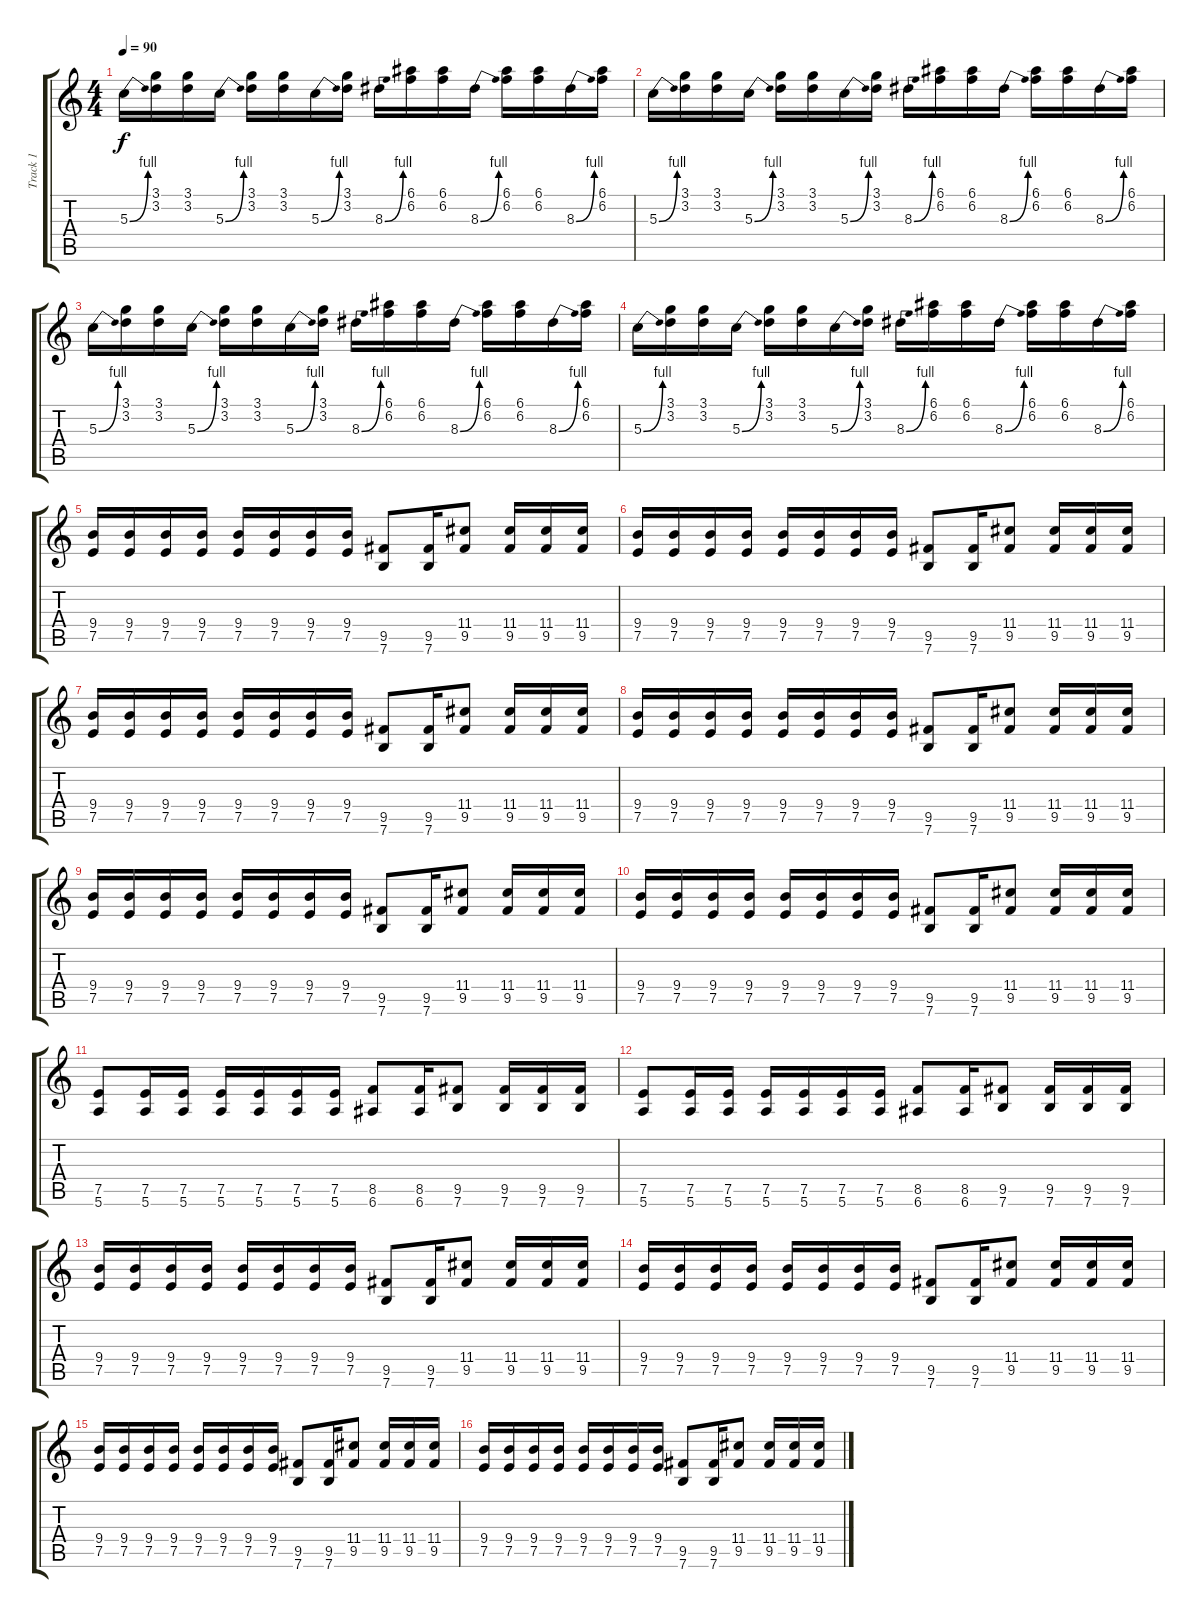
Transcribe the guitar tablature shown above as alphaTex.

\track ("Track 1" "Track 1") {instrument distortionguitar}
\staff {score tabs}
\tuning (E4 B3 G3 D3 A2 E2) {hide}
\ts (4 4)
\tempo 90
\clef g2
\ks c
5.3{be (bend 0 0 60 4)}.16{dy f} (3.1 3.2).16 (3.1 3.2).16 5.3{be (bend 0 0 60 4)}.16 (3.1 3.2).16 (3.1 3.2).16 5.3{be (bend 0 0 60 4)}.16 (3.1 3.2).16 8.3{be (bend 0 0 60 4)}.16 (6.1 6.2).16 (6.1 6.2).16 8.3{be (bend 0 0 60 4)}.16 (6.1 6.2).16 (6.1 6.2).16 8.3{be (bend 0 0 60 4)}.16 (6.1 6.2).16 |
5.3{be (bend 0 0 60 4)}.16 (3.1 3.2).16 (3.1 3.2).16 5.3{be (bend 0 0 60 4)}.16 (3.1 3.2).16 (3.1 3.2).16 5.3{be (bend 0 0 60 4)}.16 (3.1 3.2).16 8.3{be (bend 0 0 60 4)}.16 (6.1 6.2).16 (6.1 6.2).16 8.3{be (bend 0 0 60 4)}.16 (6.1 6.2).16 (6.1 6.2).16 8.3{be (bend 0 0 60 4)}.16 (6.1 6.2).16 |
5.3{be (bend 0 0 60 4)}.16 (3.1 3.2).16 (3.1 3.2).16 5.3{be (bend 0 0 60 4)}.16 (3.1 3.2).16 (3.1 3.2).16 5.3{be (bend 0 0 60 4)}.16 (3.1 3.2).16 8.3{be (bend 0 0 60 4)}.16 (6.1 6.2).16 (6.1 6.2).16 8.3{be (bend 0 0 60 4)}.16 (6.1 6.2).16 (6.1 6.2).16 8.3{be (bend 0 0 60 4)}.16 (6.1 6.2).16 |
5.3{be (bend 0 0 60 4)}.16 (3.1 3.2).16 (3.1 3.2).16 5.3{be (bend 0 0 60 4)}.16 (3.1 3.2).16 (3.1 3.2).16 5.3{be (bend 0 0 60 4)}.16 (3.1 3.2).16 8.3{be (bend 0 0 60 4)}.16 (6.1 6.2).16 (6.1 6.2).16 8.3{be (bend 0 0 60 4)}.16 (6.1 6.2).16 (6.1 6.2).16 8.3{be (bend 0 0 60 4)}.16 (6.1 6.2).16 |
(9.4 7.5).16 (9.4 7.5).16 (9.4 7.5).16 (9.4 7.5).16 (9.4 7.5).16 (9.4 7.5).16 (9.4 7.5).16 (9.4 7.5).16 (9.5 7.6).8 (9.5 7.6).16 (11.4 9.5).8 (11.4 9.5).16 (11.4 9.5).16 (11.4 9.5).16 |
(9.4 7.5).16 (9.4 7.5).16 (9.4 7.5).16 (9.4 7.5).16 (9.4 7.5).16 (9.4 7.5).16 (9.4 7.5).16 (9.4 7.5).16 (9.5 7.6).8 (9.5 7.6).16 (11.4 9.5).8 (11.4 9.5).16 (11.4 9.5).16 (11.4 9.5).16 |
(9.4 7.5).16 (9.4 7.5).16 (9.4 7.5).16 (9.4 7.5).16 (9.4 7.5).16 (9.4 7.5).16 (9.4 7.5).16 (9.4 7.5).16 (9.5 7.6).8 (9.5 7.6).16 (11.4 9.5).8 (11.4 9.5).16 (11.4 9.5).16 (11.4 9.5).16 |
(9.4 7.5).16 (9.4 7.5).16 (9.4 7.5).16 (9.4 7.5).16 (9.4 7.5).16 (9.4 7.5).16 (9.4 7.5).16 (9.4 7.5).16 (9.5 7.6).8 (9.5 7.6).16 (11.4 9.5).8 (11.4 9.5).16 (11.4 9.5).16 (11.4 9.5).16 |
(9.4 7.5).16 (9.4 7.5).16 (9.4 7.5).16 (9.4 7.5).16 (9.4 7.5).16 (9.4 7.5).16 (9.4 7.5).16 (9.4 7.5).16 (9.5 7.6).8 (9.5 7.6).16 (11.4 9.5).8 (11.4 9.5).16 (11.4 9.5).16 (11.4 9.5).16 |
(9.4 7.5).16 (9.4 7.5).16 (9.4 7.5).16 (9.4 7.5).16 (9.4 7.5).16 (9.4 7.5).16 (9.4 7.5).16 (9.4 7.5).16 (9.5 7.6).8 (9.5 7.6).16 (11.4 9.5).8 (11.4 9.5).16 (11.4 9.5).16 (11.4 9.5).16 |
(7.5 5.6).8 (7.5 5.6).16 (7.5 5.6).16 (7.5 5.6).16 (7.5 5.6).16 (7.5 5.6).16 (7.5 5.6).16 (8.5 6.6).8 (8.5 6.6).16 (9.5 7.6).8 (9.5 7.6).16 (9.5 7.6).16 (9.5 7.6).16 |
(7.5 5.6).8 (7.5 5.6).16 (7.5 5.6).16 (7.5 5.6).16 (7.5 5.6).16 (7.5 5.6).16 (7.5 5.6).16 (8.5 6.6).8 (8.5 6.6).16 (9.5 7.6).8 (9.5 7.6).16 (9.5 7.6).16 (9.5 7.6).16 |
(9.4 7.5).16 (9.4 7.5).16 (9.4 7.5).16 (9.4 7.5).16 (9.4 7.5).16 (9.4 7.5).16 (9.4 7.5).16 (9.4 7.5).16 (9.5 7.6).8 (9.5 7.6).16 (11.4 9.5).8 (11.4 9.5).16 (11.4 9.5).16 (11.4 9.5).16 |
(9.4 7.5).16 (9.4 7.5).16 (9.4 7.5).16 (9.4 7.5).16 (9.4 7.5).16 (9.4 7.5).16 (9.4 7.5).16 (9.4 7.5).16 (9.5 7.6).8 (9.5 7.6).16 (11.4 9.5).8 (11.4 9.5).16 (11.4 9.5).16 (11.4 9.5).16 |
(9.4 7.5).16 (9.4 7.5).16 (9.4 7.5).16 (9.4 7.5).16 (9.4 7.5).16 (9.4 7.5).16 (9.4 7.5).16 (9.4 7.5).16 (9.5 7.6).8 (9.5 7.6).16 (11.4 9.5).8 (11.4 9.5).16 (11.4 9.5).16 (11.4 9.5).16 |
(9.4 7.5).16 (9.4 7.5).16 (9.4 7.5).16 (9.4 7.5).16 (9.4 7.5).16 (9.4 7.5).16 (9.4 7.5).16 (9.4 7.5).16 (9.5 7.6).8 (9.5 7.6).16 (11.4 9.5).8 (11.4 9.5).16 (11.4 9.5).16 (11.4 9.5).16
